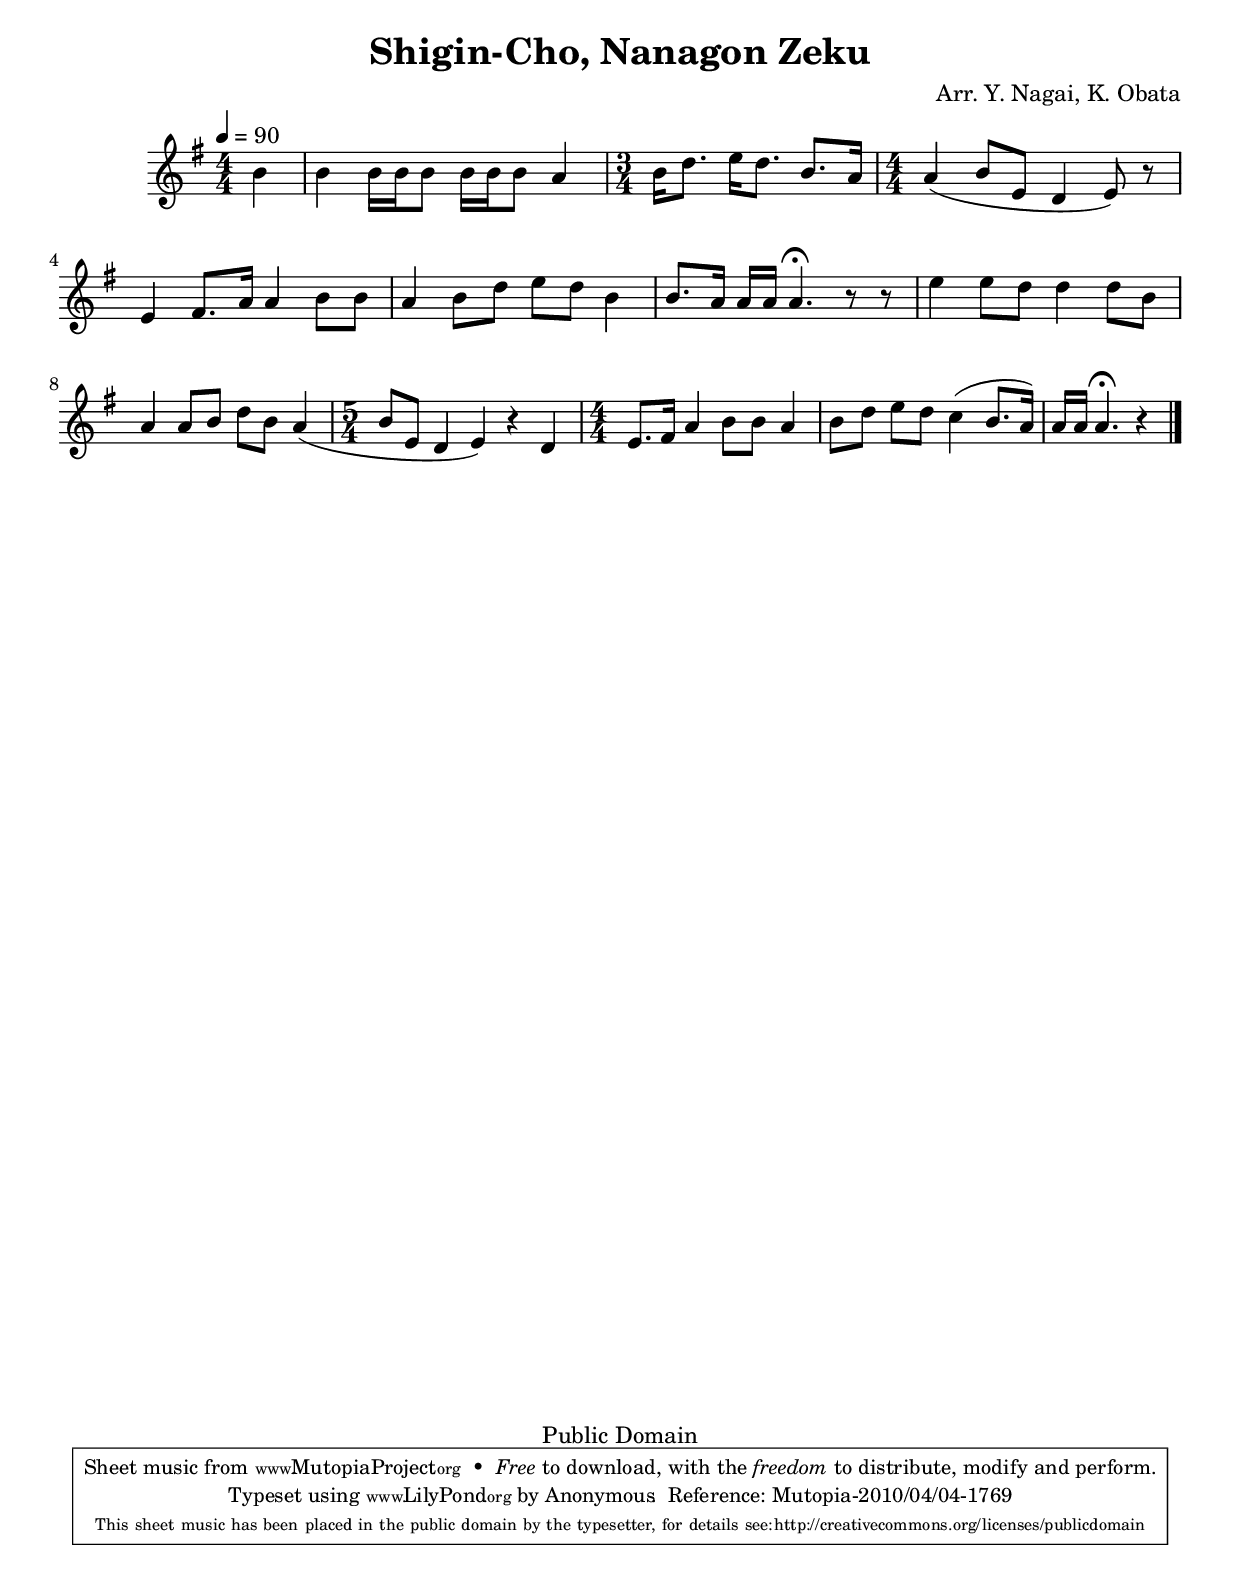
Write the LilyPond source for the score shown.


\version "2.12.0"

tsfooter = \markup { 
\column {
  \line {"Arranged by:  Nagai, Iwai and Obata, Kenhachiro"} 
  \line {"Source:  Seiyo gakufu Nihon zokkyokushu,  pub. Miki Shoten, Osaka, 1895."}
  \line {"English title:  \"A Collection of Japanese Popular Music.\""}
  \line {"Copyright Public Domain  Typeset by Tom Potter 2007"}
  \line {"http://www.daisyfield.com/music/"}
}
}

\paper {
  top-margin = 2 \cm
  bottom-margin = 2 \cm
%  oddFooterMarkup = \tsfooter  
}

\header {
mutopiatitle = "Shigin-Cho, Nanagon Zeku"
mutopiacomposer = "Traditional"
%mutopiapoet = ""
%mutopiaopus = ""
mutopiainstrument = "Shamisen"
%date = ""
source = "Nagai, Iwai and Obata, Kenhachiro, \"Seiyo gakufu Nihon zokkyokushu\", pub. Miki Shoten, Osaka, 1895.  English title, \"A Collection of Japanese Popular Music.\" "
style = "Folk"
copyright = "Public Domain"
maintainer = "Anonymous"
%maintainerEmail = ""
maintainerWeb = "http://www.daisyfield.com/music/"
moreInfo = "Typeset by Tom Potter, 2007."  

encodingdate = "2008-06-09"
title = "Shigin-Cho, Nanagon Zeku"
%subtitle = "Shigin Song, Nanagon Poem."
arranger = "Arr. Y. Nagai, K. Obata"
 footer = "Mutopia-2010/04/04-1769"
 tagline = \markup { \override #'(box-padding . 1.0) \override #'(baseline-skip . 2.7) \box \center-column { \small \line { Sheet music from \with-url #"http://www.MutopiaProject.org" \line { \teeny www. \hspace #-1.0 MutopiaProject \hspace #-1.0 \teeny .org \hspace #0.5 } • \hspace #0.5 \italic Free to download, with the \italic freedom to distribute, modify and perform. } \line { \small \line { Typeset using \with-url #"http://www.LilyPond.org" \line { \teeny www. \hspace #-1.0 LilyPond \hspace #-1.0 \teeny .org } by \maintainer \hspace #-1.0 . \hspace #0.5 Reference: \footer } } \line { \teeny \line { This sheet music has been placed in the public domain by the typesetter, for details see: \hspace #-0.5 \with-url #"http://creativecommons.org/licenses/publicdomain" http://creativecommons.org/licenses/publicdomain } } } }
}

shamisenOne =  {
% 0
    \partial 4   b'4  | 
%    b'4 s2. | 
% 1
    b'4 b'16 [ b'16 b'8 ] b'16 [ b'16 b'8 ] a'4 | 
% 2
    \numericTimeSignature \time 3/4  
    b'16 [ d''8. ] e''16 [ d''8. ] b'8. [ a'16 ] | 
% 3
    \numericTimeSignature \time 4/4  
    a'4 ( b'8 [ e'8 ] d'4 e'8 ) r8 | 
% 4
    e'4 fis'8. [ a'16 ] a'4 b'8 [ b'8 ] | 
% 5
    a'4 b'8 [ d''8 ] e''8 [ d''8 ] b'4 | 
% 6
    b'8. [ a'16 ] a'16 [ a'16 ] a'4. ^\fermata r8 r8 | 
% 7
    e''4 e''8 [ d''8 ] d''4 d''8 [ b'8 ] | 
% 8
    a'4 a'8 [ b'8 ] d''8 [ b'8 ] a'4 ( | 
% 9
    \time 5/4  
    b'8 [ e'8 ] d'4 e'4 ) r4 d'4 | 
\barNumberCheck #10
    \numericTimeSignature \time 4/4  
    e'8. [ fis'16 ] a'4 b'8 [ b'8 ] a'4  |
% 11
    b'8 [ d''8 ] e''8 [ d''8 ] c''4 ( b'8. [ a'16 ) ] | 
% 12
    a'16 [ a'16 ] a'4. ^\fermata r4 
\bar "|."
}


% The score definition
\score  {
\new Staff <<
    \numericTimeSignature \time 4/4
    \clef "treble"
    \key g \major
    \tempo  4 = 90
    \transposition c
    \set Staff.midiInstrument = "shamisen"
    \shamisenOne
>>

\layout  { }
\midi  { }
}

